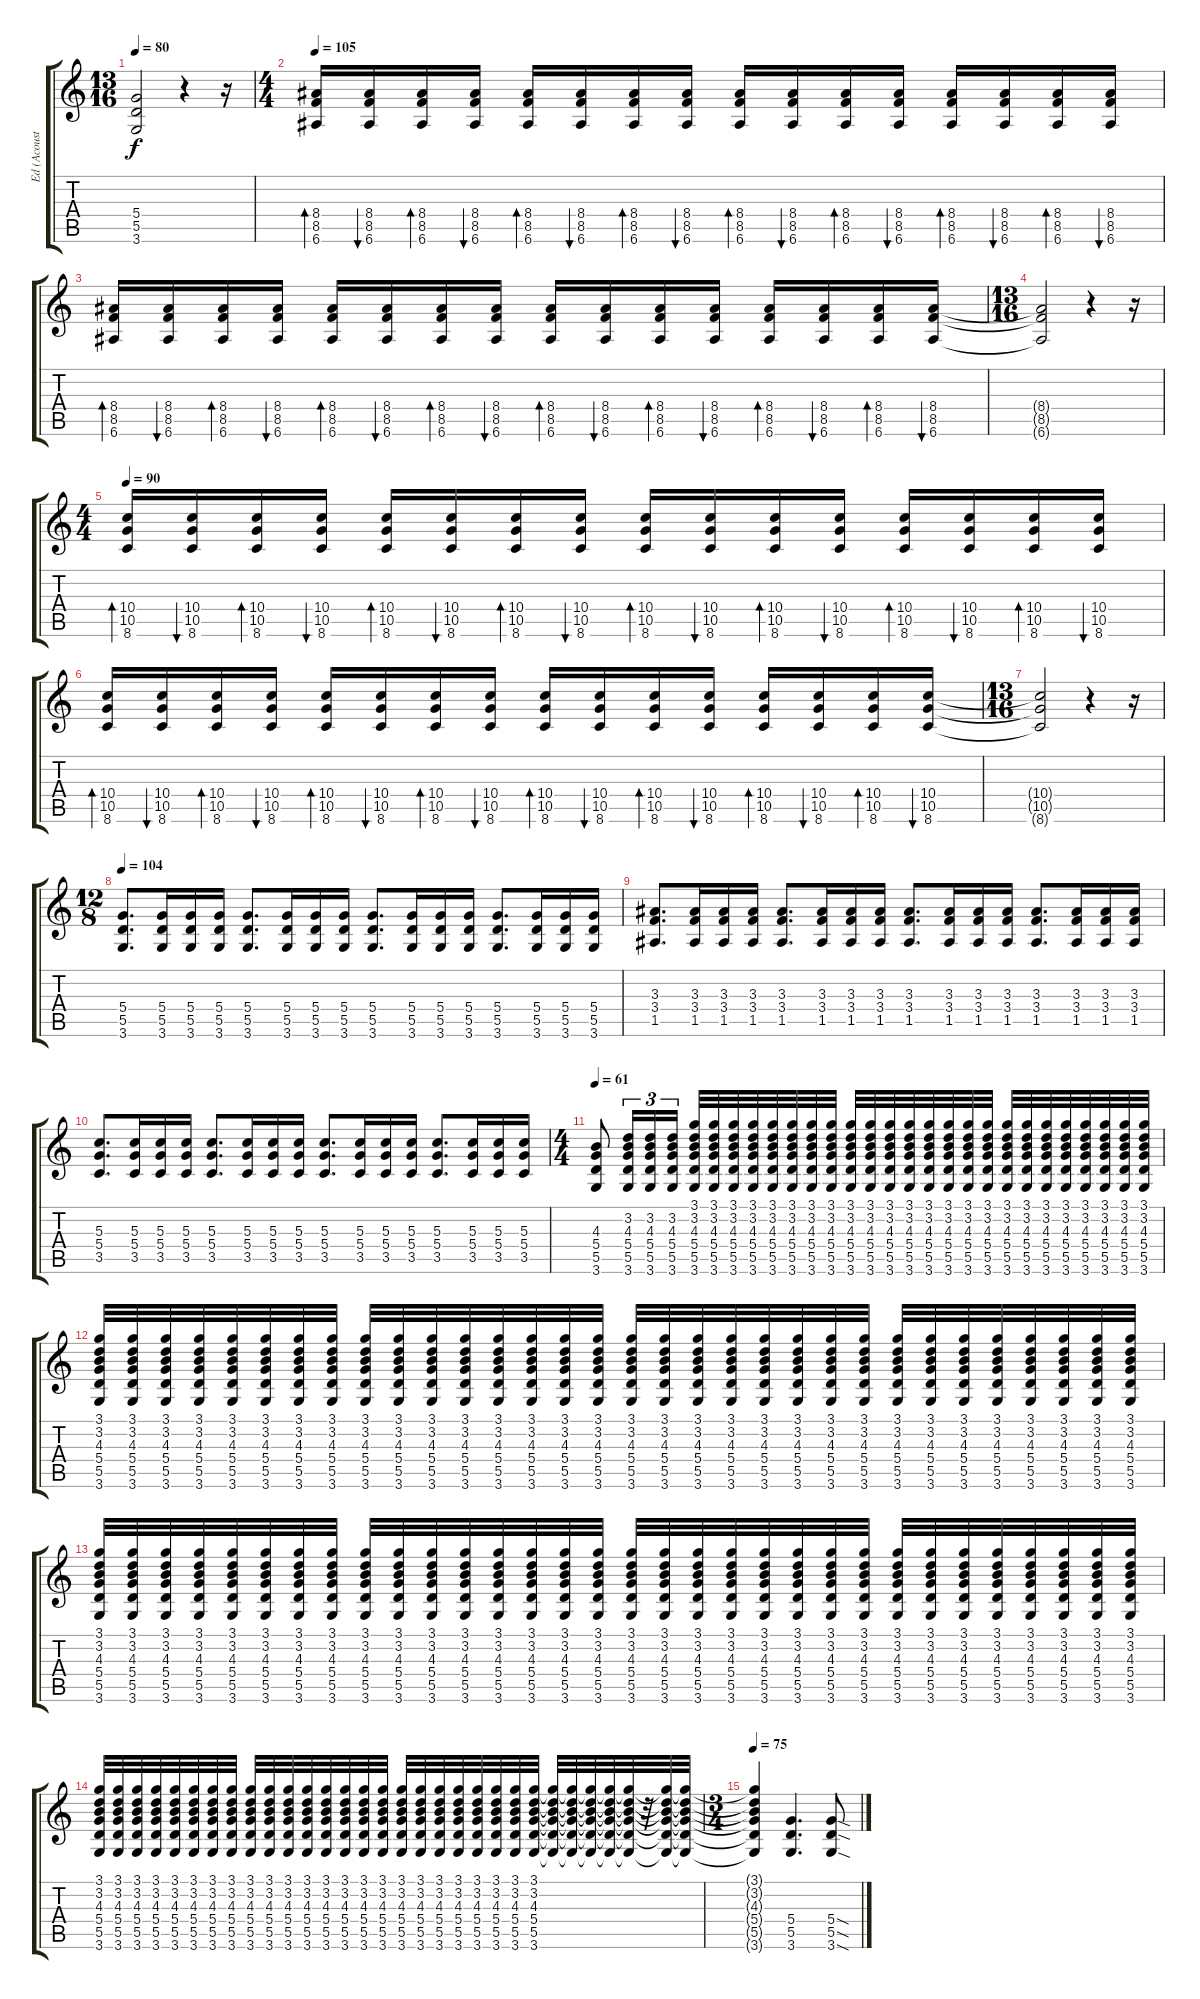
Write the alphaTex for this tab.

\track ("Ed (Acoustic Overdub)" "Ed (Acoust") {instrument acousticguitarsteel}
\staff {score tabs}
\tuning (E4 B3 G3 D3 A2 E2) {hide}
\ts (13 16)
\tempo 80
\clef g2
\ks c
(5.4{t} 5.5{t} 3.6{t}).2{dy f} r.4 r.16 |
\ts (4 4)
\tempo 105
(8.4 8.5 6.6).16{bd 120} (8.4 8.5 6.6).16{bu 120} (8.4 8.5 6.6).16{bd 120} (8.4 8.5 6.6).16{bu 120} (8.4 8.5 6.6).16{bd 120} (8.4 8.5 6.6).16{bu 120} (8.4 8.5 6.6).16{bd 120} (8.4 8.5 6.6).16{bu 120} (8.4 8.5 6.6).16{bd 120} (8.4 8.5 6.6).16{bu 120} (8.4 8.5 6.6).16{bd 120} (8.4 8.5 6.6).16{bu 120} (8.4 8.5 6.6).16{bd 120} (8.4 8.5 6.6).16{bu 120} (8.4 8.5 6.6).16{bd 120} (8.4 8.5 6.6).16{bu 120} |
(8.4 8.5 6.6).16{bd 120} (8.4 8.5 6.6).16{bu 120} (8.4 8.5 6.6).16{bd 120} (8.4 8.5 6.6).16{bu 120} (8.4 8.5 6.6).16{bd 120} (8.4 8.5 6.6).16{bu 120} (8.4 8.5 6.6).16{bd 120} (8.4 8.5 6.6).16{bu 120} (8.4 8.5 6.6).16{bd 120} (8.4 8.5 6.6).16{bu 120} (8.4 8.5 6.6).16{bd 120} (8.4 8.5 6.6).16{bu 120} (8.4 8.5 6.6).16{bd 120} (8.4 8.5 6.6).16{bu 120} (8.4 8.5 6.6).16{bd 120} (8.4 8.5 6.6).16{bu 120} |
\ts (13 16)
(8.4{t} 8.5{t} 6.6{t}).2 r.4 r.16 |
\ts (4 4)
\tempo 90
(10.4 10.5 8.6).16{bd 120} (10.4 10.5 8.6).16{bu 120} (10.4 10.5 8.6).16{bd 120} (10.4 10.5 8.6).16{bu 120} (10.4 10.5 8.6).16{bd 120} (10.4 10.5 8.6).16{bu 120} (10.4 10.5 8.6).16{bd 120} (10.4 10.5 8.6).16{bu 120} (10.4 10.5 8.6).16{bd 120} (10.4 10.5 8.6).16{bu 120} (10.4 10.5 8.6).16{bd 120} (10.4 10.5 8.6).16{bu 120} (10.4 10.5 8.6).16{bd 120} (10.4 10.5 8.6).16{bu 120} (10.4 10.5 8.6).16{bd 120} (10.4 10.5 8.6).16{bu 120} |
(10.4 10.5 8.6).16{bd 120} (10.4 10.5 8.6).16{bu 120} (10.4 10.5 8.6).16{bd 120} (10.4 10.5 8.6).16{bu 120} (10.4 10.5 8.6).16{bd 120} (10.4 10.5 8.6).16{bu 120} (10.4 10.5 8.6).16{bd 120} (10.4 10.5 8.6).16{bu 120} (10.4 10.5 8.6).16{bd 120} (10.4 10.5 8.6).16{bu 120} (10.4 10.5 8.6).16{bd 120} (10.4 10.5 8.6).16{bu 120} (10.4 10.5 8.6).16{bd 120} (10.4 10.5 8.6).16{bu 120} (10.4 10.5 8.6).16{bd 120} (10.4 10.5 8.6).16{bu 120} |
\ts (13 16)
(10.4{t} 10.5{t} 8.6{t}).2 r.4 r.16 |
\ts (12 8)
\tempo 104
(5.4 5.5 3.6).8{d} (5.4 5.5 3.6).16 (5.4 5.5 3.6).16 (5.4 5.5 3.6).16 (5.4 5.5 3.6).8{d} (5.4 5.5 3.6).16 (5.4 5.5 3.6).16 (5.4 5.5 3.6).16 (5.4 5.5 3.6).8{d} (5.4 5.5 3.6).16 (5.4 5.5 3.6).16 (5.4 5.5 3.6).16 (5.4 5.5 3.6).8{d} (5.4 5.5 3.6).16 (5.4 5.5 3.6).16 (5.4 5.5 3.6).16 |
(3.3 3.4 1.5).8{d} (3.3 3.4 1.5).16 (3.3 3.4 1.5).16 (3.3 3.4 1.5).16 (3.3 3.4 1.5).8{d} (3.3 3.4 1.5).16 (3.3 3.4 1.5).16 (3.3 3.4 1.5).16 (3.3 3.4 1.5).8{d} (3.3 3.4 1.5).16 (3.3 3.4 1.5).16 (3.3 3.4 1.5).16 (3.3 3.4 1.5).8{d} (3.3 3.4 1.5).16 (3.3 3.4 1.5).16 (3.3 3.4 1.5).16 |
(5.3 5.4 3.5).8{d} (5.3 5.4 3.5).16 (5.3 5.4 3.5).16 (5.3 5.4 3.5).16 (5.3 5.4 3.5).8{d} (5.3 5.4 3.5).16 (5.3 5.4 3.5).16 (5.3 5.4 3.5).16 (5.3 5.4 3.5).8{d} (5.3 5.4 3.5).16 (5.3 5.4 3.5).16 (5.3 5.4 3.5).16 (5.3 5.4 3.5).8{d} (5.3 5.4 3.5).16 (5.3 5.4 3.5).16 (5.3 5.4 3.5).16 |
\ts (4 4)
\tempo 61
(4.3 5.4 5.5 3.6).8 (3.2 4.3 5.4 5.5 3.6).16{tu (3 2)} (3.2 4.3 5.4 5.5 3.6).16{tu (3 2)} (3.2 4.3 5.4 5.5 3.6).16{tu (3 2)} (3.1 3.2 4.3 5.4 5.5 3.6).32 (3.1 3.2 4.3 5.4 5.5 3.6).32 (3.1 3.2 4.3 5.4 5.5 3.6).32 (3.1 3.2 4.3 5.4 5.5 3.6).32 (3.1 3.2 4.3 5.4 5.5 3.6).32 (3.1 3.2 4.3 5.4 5.5 3.6).32 (3.1 3.2 4.3 5.4 5.5 3.6).32 (3.1 3.2 4.3 5.4 5.5 3.6).32 (3.1 3.2 4.3 5.4 5.5 3.6).32 (3.1 3.2 4.3 5.4 5.5 3.6).32 (3.1 3.2 4.3 5.4 5.5 3.6).32 (3.1 3.2 4.3 5.4 5.5 3.6).32 (3.1 3.2 4.3 5.4 5.5 3.6).32 (3.1 3.2 4.3 5.4 5.5 3.6).32 (3.1 3.2 4.3 5.4 5.5 3.6).32 (3.1 3.2 4.3 5.4 5.5 3.6).32 (3.1 3.2 4.3 5.4 5.5 3.6).32 (3.1 3.2 4.3 5.4 5.5 3.6).32 (3.1 3.2 4.3 5.4 5.5 3.6).32 (3.1 3.2 4.3 5.4 5.5 3.6).32 (3.1 3.2 4.3 5.4 5.5 3.6).32 (3.1 3.2 4.3 5.4 5.5 3.6).32 (3.1 3.2 4.3 5.4 5.5 3.6).32 (3.1 3.2 4.3 5.4 5.5 3.6).32 |
(3.1 3.2 4.3 5.4 5.5 3.6).32 (3.1 3.2 4.3 5.4 5.5 3.6).32 (3.1 3.2 4.3 5.4 5.5 3.6).32 (3.1 3.2 4.3 5.4 5.5 3.6).32 (3.1 3.2 4.3 5.4 5.5 3.6).32 (3.1 3.2 4.3 5.4 5.5 3.6).32 (3.1 3.2 4.3 5.4 5.5 3.6).32 (3.1 3.2 4.3 5.4 5.5 3.6).32 (3.1 3.2 4.3 5.4 5.5 3.6).32 (3.1 3.2 4.3 5.4 5.5 3.6).32 (3.1 3.2 4.3 5.4 5.5 3.6).32 (3.1 3.2 4.3 5.4 5.5 3.6).32 (3.1 3.2 4.3 5.4 5.5 3.6).32 (3.1 3.2 4.3 5.4 5.5 3.6).32 (3.1 3.2 4.3 5.4 5.5 3.6).32 (3.1 3.2 4.3 5.4 5.5 3.6).32 (3.1 3.2 4.3 5.4 5.5 3.6).32 (3.1 3.2 4.3 5.4 5.5 3.6).32 (3.1 3.2 4.3 5.4 5.5 3.6).32 (3.1 3.2 4.3 5.4 5.5 3.6).32 (3.1 3.2 4.3 5.4 5.5 3.6).32 (3.1 3.2 4.3 5.4 5.5 3.6).32 (3.1 3.2 4.3 5.4 5.5 3.6).32 (3.1 3.2 4.3 5.4 5.5 3.6).32 (3.1 3.2 4.3 5.4 5.5 3.6).32 (3.1 3.2 4.3 5.4 5.5 3.6).32 (3.1 3.2 4.3 5.4 5.5 3.6).32 (3.1 3.2 4.3 5.4 5.5 3.6).32 (3.1 3.2 4.3 5.4 5.5 3.6).32 (3.1 3.2 4.3 5.4 5.5 3.6).32 (3.1 3.2 4.3 5.4 5.5 3.6).32 (3.1 3.2 4.3 5.4 5.5 3.6).32 |
(3.1 3.2 4.3 5.4 5.5 3.6).32 (3.1 3.2 4.3 5.4 5.5 3.6).32 (3.1 3.2 4.3 5.4 5.5 3.6).32 (3.1 3.2 4.3 5.4 5.5 3.6).32 (3.1 3.2 4.3 5.4 5.5 3.6).32 (3.1 3.2 4.3 5.4 5.5 3.6).32 (3.1 3.2 4.3 5.4 5.5 3.6).32 (3.1 3.2 4.3 5.4 5.5 3.6).32 (3.1 3.2 4.3 5.4 5.5 3.6).32 (3.1 3.2 4.3 5.4 5.5 3.6).32 (3.1 3.2 4.3 5.4 5.5 3.6).32 (3.1 3.2 4.3 5.4 5.5 3.6).32 (3.1 3.2 4.3 5.4 5.5 3.6).32 (3.1 3.2 4.3 5.4 5.5 3.6).32 (3.1 3.2 4.3 5.4 5.5 3.6).32 (3.1 3.2 4.3 5.4 5.5 3.6).32 (3.1 3.2 4.3 5.4 5.5 3.6).32 (3.1 3.2 4.3 5.4 5.5 3.6).32 (3.1 3.2 4.3 5.4 5.5 3.6).32 (3.1 3.2 4.3 5.4 5.5 3.6).32 (3.1 3.2 4.3 5.4 5.5 3.6).32 (3.1 3.2 4.3 5.4 5.5 3.6).32 (3.1 3.2 4.3 5.4 5.5 3.6).32 (3.1 3.2 4.3 5.4 5.5 3.6).32 (3.1 3.2 4.3 5.4 5.5 3.6).32 (3.1 3.2 4.3 5.4 5.5 3.6).32 (3.1 3.2 4.3 5.4 5.5 3.6).32 (3.1 3.2 4.3 5.4 5.5 3.6).32 (3.1 3.2 4.3 5.4 5.5 3.6).32 (3.1 3.2 4.3 5.4 5.5 3.6).32 (3.1 3.2 4.3 5.4 5.5 3.6).32 (3.1 3.2 4.3 5.4 5.5 3.6).32 |
(3.1 3.2 4.3 5.4 5.5 3.6).32 (3.1 3.2 4.3 5.4 5.5 3.6).32 (3.1 3.2 4.3 5.4 5.5 3.6).32 (3.1 3.2 4.3 5.4 5.5 3.6).32 (3.1 3.2 4.3 5.4 5.5 3.6).32 (3.1 3.2 4.3 5.4 5.5 3.6).32 (3.1 3.2 4.3 5.4 5.5 3.6).32 (3.1 3.2 4.3 5.4 5.5 3.6).32 (3.1 3.2 4.3 5.4 5.5 3.6).32 (3.1 3.2 4.3 5.4 5.5 3.6).32 (3.1 3.2 4.3 5.4 5.5 3.6).32 (3.1 3.2 4.3 5.4 5.5 3.6).32 (3.1 3.2 4.3 5.4 5.5 3.6).32 (3.1 3.2 4.3 5.4 5.5 3.6).32 (3.1 3.2 4.3 5.4 5.5 3.6).32 (3.1 3.2 4.3 5.4 5.5 3.6).32 (3.1 3.2 4.3 5.4 5.5 3.6).32 (3.1 3.2 4.3 5.4 5.5 3.6).32 (3.1 3.2 4.3 5.4 5.5 3.6).32 (3.1 3.2 4.3 5.4 5.5 3.6).32 (3.1 3.2 4.3 5.4 5.5 3.6).32 (3.1 3.2 4.3 5.4 5.5 3.6).32 (3.1 3.2 4.3 5.4 5.5 3.6).32 (3.1 3.2 4.3 5.4 5.5 3.6).32 (3.1{t} 3.2{t} 4.3{t} 5.4{t} 5.5{t} 3.6{t}).32 (3.1{t} 3.2{t} 4.3{t} 5.4{t} 5.5{t} 3.6{t}).32 (3.1{t} 3.2{t} 4.3{t} 5.4{t} 5.5{t} 3.6{t}).32 (3.1{t} 3.2{t} 4.3{t} 5.4{t} 5.5{t} 3.6{t}).32 (3.1{t} 3.2{t} 4.3{t} 5.4{t} 5.5{t} 3.6{t}).32 r.32 (3.1{t} 3.2{t} 4.3{t} 5.4{t} 5.5{t} 3.6{t}).32 (3.1{t} 3.2{t} 4.3{t} 5.4{t} 5.5{t} 3.6{t}).32 |
\ts (3 4)
\tempo 75
(3.1{t} 3.2{t} 4.3{t} 5.4{t} 5.5{t} 3.6{t}).4 (5.4 5.5 3.6).4{d} (5.4{sod} 5.5{sod} 3.6{sod}).8
